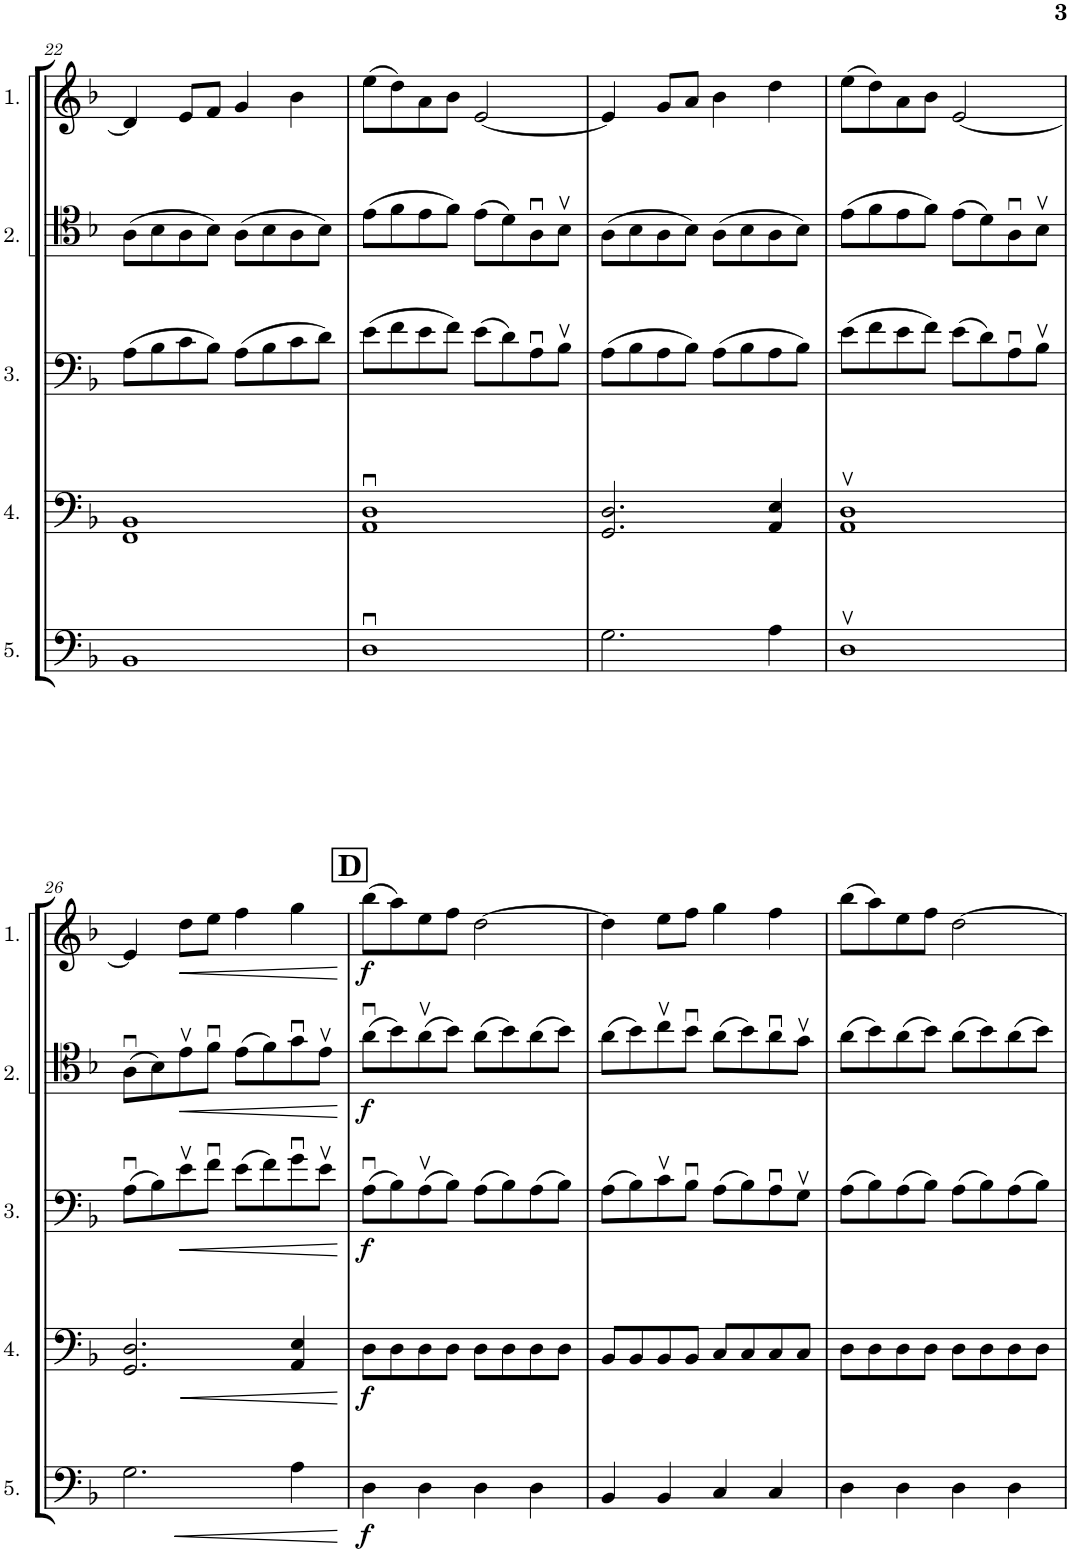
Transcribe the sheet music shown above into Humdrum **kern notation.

**kern	**dynam	**kern	**dynam	**kern	**dynam	**kern	**dynam	**kern	**dynam
*part5	*part5	*part4	*part4	*part3	*part3	*part2	*part2	*part1	*part1
*staff5	*staff5	*staff4	*staff4	*staff3	*staff3	*staff2	*staff2	*staff1	*staff1
*I"Cello 5	*	*I"Cello 4	*	*I"Cello 3	*	*I"Cello 2	*	*I"Cello 1	*
!!LO:PB:g=z
*clefF4	*	*clefF4	*	*clefF4	*	*clefC4	*	*clefG2	*
*k[b-]	*	*k[b-]	*	*k[b-]	*	*k[b-]	*	*k[b-]	*
*M4/4	*	*M4/4	*	*M4/4	*	*M4/4	*	*M4/4	*
=22	=22	=22	=22	=22	=22	=22	=22	=22	=22
1BB-	.	1FF 1BB-	.	(8A\L	.	(8A\L	.	4d/]	.
.	.	.	.	8B-\	.	8B-\	.	.	.
.	.	.	.	8c\	.	8A\	.	8e/L	.
.	.	.	.	8B-\J)	.	8B-\J)	.	8f/J	.
.	.	.	.	(8A\L	.	(8A\L	.	4g/	.
.	.	.	.	8B-\	.	8B-\	.	.	.
.	.	.	.	8c\	.	8A\	.	4b-\	.
.	.	.	.	8d\J)	.	8B-\J)	.	.	.
=23	=23	=23	=23	=23	=23	=23	=23	=23	=23
1Du	.	1AAu 1Du	.	(8e\L	.	(8e\L	.	(8ee\L	.
.	.	.	.	8f\	.	8f\	.	8dd\)	.
.	.	.	.	8e\	.	8e\	.	8a\	.
.	.	.	.	8f\J)	.	8f\J)	.	8b-\J	.
.	.	.	.	(8e\L	.	(8e\L	.	[2e/	.
.	.	.	.	8d\)	.	8d\)	.	.	.
.	.	.	.	8Au\	.	8Au\	.	.	.
.	.	.	.	8B-v\J	.	8B-v\J	.	.	.
=24	=24	=24	=24	=24	=24	=24	=24	=24	=24
2.G\	.	2.GG/ 2.D/	.	(8A\L	.	(8A\L	.	4e/]	.
.	.	.	.	8B-\	.	8B-\	.	.	.
.	.	.	.	8A\	.	8A\	.	8g/L	.
.	.	.	.	8B-\J)	.	8B-\J)	.	8a/J	.
.	.	.	.	(8A\L	.	(8A\L	.	4b-\	.
.	.	.	.	8B-\	.	8B-\	.	.	.
4A\	.	4AA/ 4E/	.	8A\	.	8A\	.	4dd\	.
.	.	.	.	8B-\J)	.	8B-\J)	.	.	.
=25	=25	=25	=25	=25	=25	=25	=25	=25	=25
1Dv	.	1AAv 1Dv	.	(8e\L	.	(8e\L	.	(8ee\L	.
.	.	.	.	8f\	.	8f\	.	8dd\)	.
.	.	.	.	8e\	.	8e\	.	8a\	.
.	.	.	.	8f\J)	.	8f\J)	.	8b-\J	.
.	.	.	.	(8e\L	.	(8e\L	.	[2e/	.
.	.	.	.	8d\)	.	8d\)	.	.	.
.	.	.	.	8Au\	.	8Au\	.	.	.
.	.	.	.	8B-v\J	.	8B-v\J	.	.	.
!!LO:LB:g=z
=26	=26	=26	=26	=26	=26	=26	=26	=26	=26
2.G\	.	2.GG/ 2.D/	.	(8Au\L	.	(8Au\L	.	4e/]	.
.	.	.	.	8B-\)	.	8B-\)	.	.	.
!	!	!	!	!	!LO:HP:b	!	!LO:HP:b	!	!LO:HP:b
.	.	.	.	8ev\	<	8ev\	<	8dd\L	<
.	.	.	.	8fu\J	.	8fu\J	.	8ee\J	.
.	.	.	.	(8e\L	.	(8e\L	.	4ff\	.
.	.	.	.	8f\)	.	8f\)	.	.	.
!	!LO:HP:b	!	!LO:HP:b	!	!	!	!	!	!
4A\	<	4AA/ 4E/	<	8gu\	.	8gu\	.	4gg\	.
.	.	.	.	8ev\J	.	8ev\J	.	.	.
.	[	.	[	.	[	.	[	.	[
!!LO:REH:place=s1:a:B:cj:fs=14:t=D
=27	=27	=27	=27	=27	=27	=27	=27	=27	=27
!	!LO:DY:b	!	!LO:DY:b	!	!LO:DY:b	!	!LO:DY:b	!	!LO:DY:b
4D\	f	8D\L	f	(8Au\L	f	(8au\L	f	(8bb-\L	f
.	.	8D\	.	8B-\)	.	8b-\)	.	8aa\)	.
4D\	.	8D\	.	(8Av\	.	(8av\	.	8ee\	.
.	.	8D\J	.	8B-\J)	.	8b-\J)	.	8ff\J	.
4D\	.	8D\L	.	(8A\L	.	(8a\L	.	[2dd\	.
.	.	8D\	.	8B-\)	.	8b-\)	.	.	.
4D\	.	8D\	.	(8A\	.	(8a\	.	.	.
.	.	8D\J	.	8B-\J)	.	8b-\J)	.	.	.
=28	=28	=28	=28	=28	=28	=28	=28	=28	=28
4BB-/	.	8BB-/L	.	(8A\L	.	(8a\L	.	4dd\]	.
.	.	8BB-/	.	8B-\)	.	8b-\)	.	.	.
4BB-/	.	8BB-/	.	8cv\	.	8ccv\	.	8ee\L	.
.	.	8BB-/J	.	8B-u\J	.	8b-u\J	.	8ff\J	.
4C/	.	8C/L	.	(8A\L	.	(8a\L	.	4gg\	.
.	.	8C/	.	8B-\)	.	8b-\)	.	.	.
4C/	.	8C/	.	8Au\	.	8au\	.	4ff\	.
.	.	8C/J	.	8Gv\J	.	8gv\J	.	.	.
=29	=29	=29	=29	=29	=29	=29	=29	=29	=29
4D\	.	8D\L	.	(8A\L	.	(8a\L	.	(8bb-\L	.
.	.	8D\	.	8B-\)	.	8b-\)	.	8aa\)	.
4D\	.	8D\	.	(8A\	.	(8a\	.	8ee\	.
.	.	8D\J	.	8B-\J)	.	8b-\J)	.	8ff\J	.
4D\	.	8D\L	.	(8A\L	.	(8a\L	.	[2dd\	.
.	.	8D\	.	8B-\)	.	8b-\)	.	.	.
4D\	.	8D\	.	(8A\	.	(8a\	.	.	.
.	.	8D\J	.	8B-\J)	.	8b-\J)	.	.	.
=	=	=	=	=	=	=	=	=	=
*-	*-	*-	*-	*-	*-	*-	*-	*-	*-
